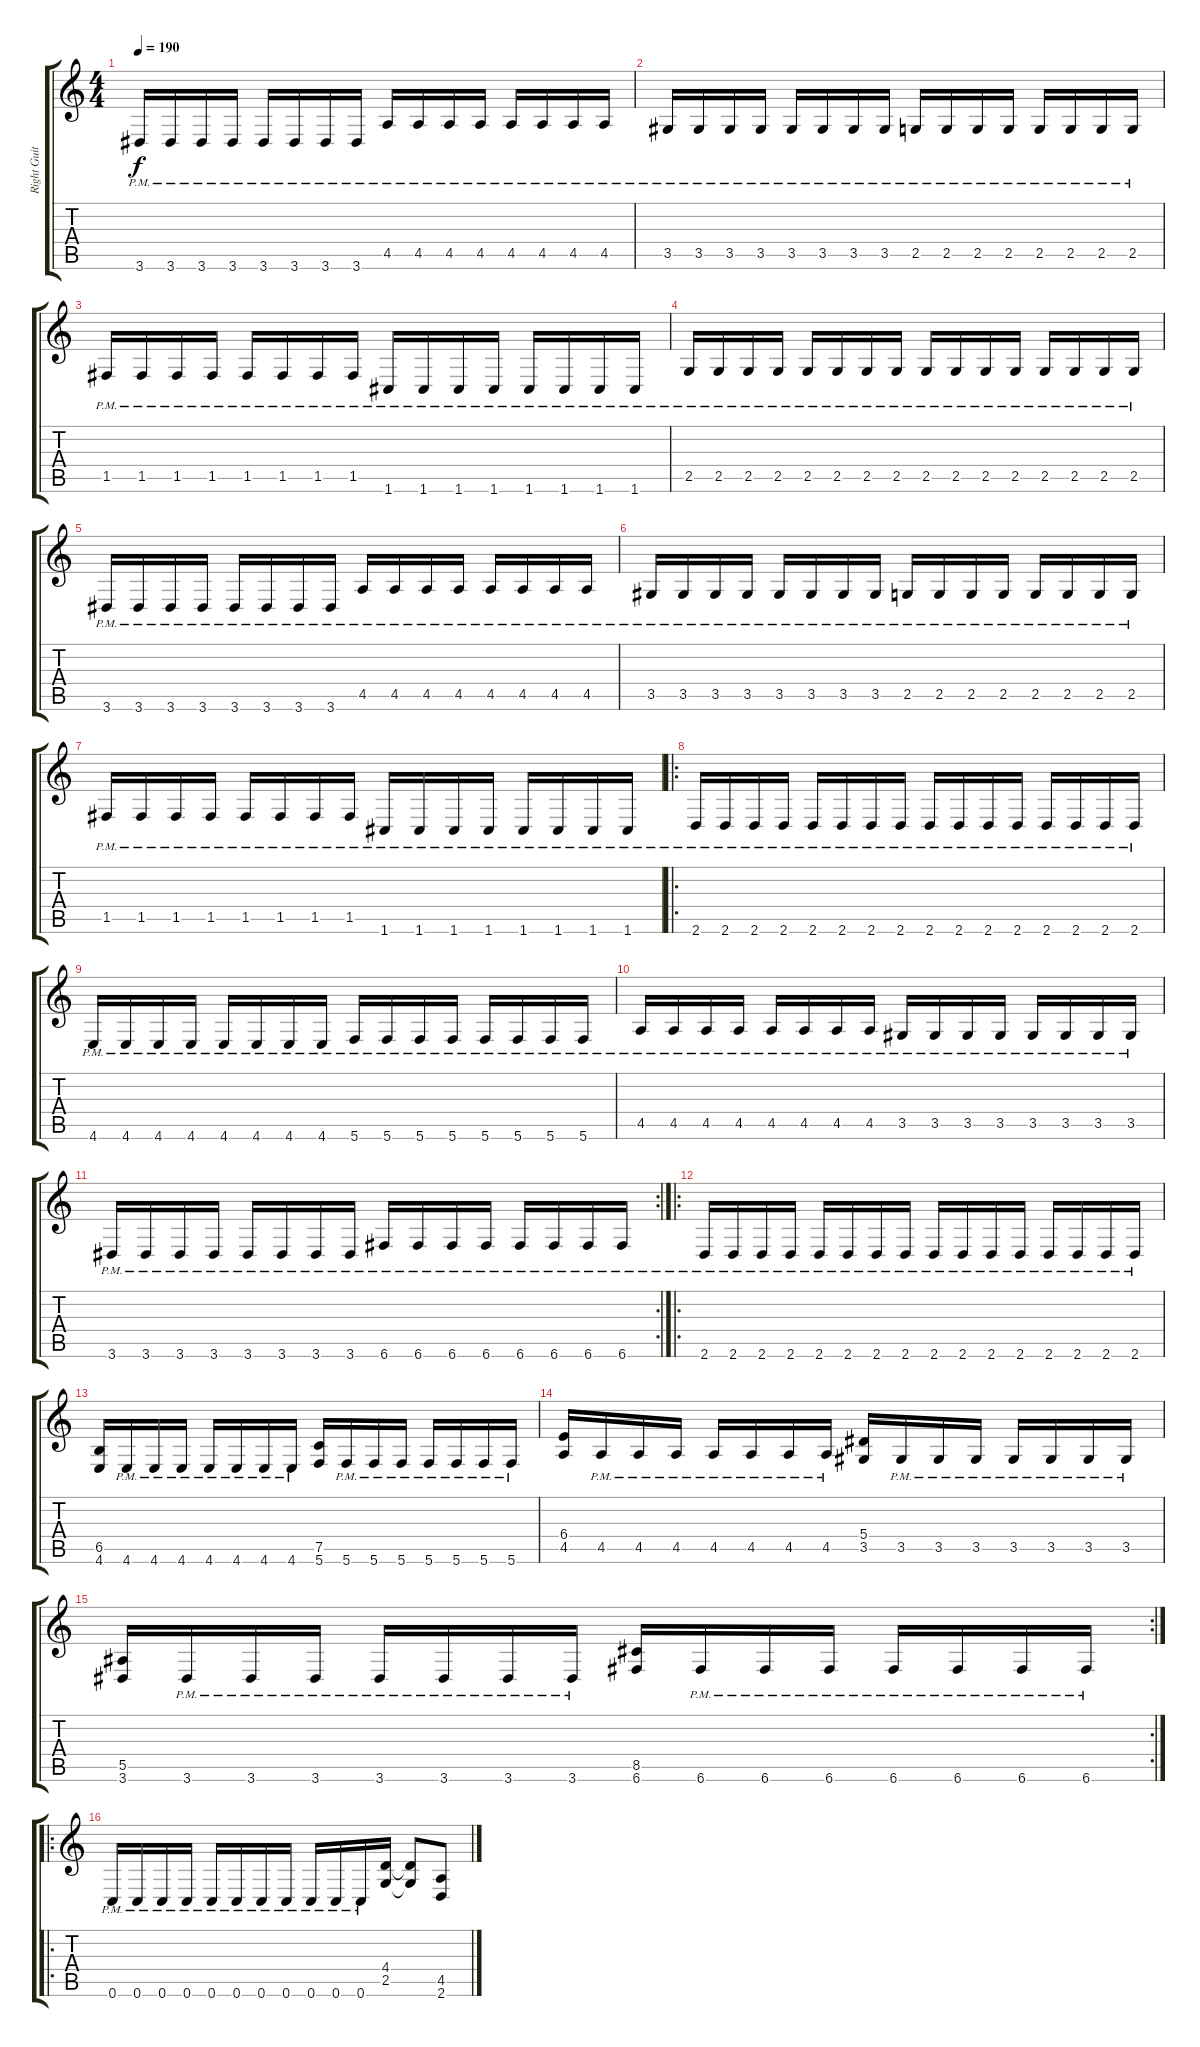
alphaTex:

\track ("Right Guitar" "Right Guit") {instrument distortionguitar}
\staff {score tabs}
\tuning (C4 G3 Eb3 Bb2 F2 C2) {hide}
\ts (4 4)
\tempo 190
\clef g2
\ks c
3.6{pm}.16{dy f} 3.6{pm}.16 3.6{pm}.16 3.6{pm}.16 3.6{pm}.16 3.6{pm}.16 3.6{pm}.16 3.6{pm}.16 4.5{pm}.16 4.5{pm}.16 4.5{pm}.16 4.5{pm}.16 4.5{pm}.16 4.5{pm}.16 4.5{pm}.16 4.5{pm}.16 |
3.5{pm}.16 3.5{pm}.16 3.5{pm}.16 3.5{pm}.16 3.5{pm}.16 3.5{pm}.16 3.5{pm}.16 3.5{pm}.16 2.5{pm}.16 2.5{pm}.16 2.5{pm}.16 2.5{pm}.16 2.5{pm}.16 2.5{pm}.16 2.5{pm}.16 2.5{pm}.16 |
1.5{pm}.16 1.5{pm}.16 1.5{pm}.16 1.5{pm}.16 1.5{pm}.16 1.5{pm}.16 1.5{pm}.16 1.5{pm}.16 1.6{pm}.16 1.6{pm}.16 1.6{pm}.16 1.6{pm}.16 1.6{pm}.16 1.6{pm}.16 1.6{pm}.16 1.6{pm}.16 |
2.5{pm}.16 2.5{pm}.16 2.5{pm}.16 2.5{pm}.16 2.5{pm}.16 2.5{pm}.16 2.5{pm}.16 2.5{pm}.16 2.5{pm}.16 2.5{pm}.16 2.5{pm}.16 2.5{pm}.16 2.5{pm}.16 2.5{pm}.16 2.5{pm}.16 2.5{pm}.16 |
3.6{pm}.16 3.6{pm}.16 3.6{pm}.16 3.6{pm}.16 3.6{pm}.16 3.6{pm}.16 3.6{pm}.16 3.6{pm}.16 4.5{pm}.16 4.5{pm}.16 4.5{pm}.16 4.5{pm}.16 4.5{pm}.16 4.5{pm}.16 4.5{pm}.16 4.5{pm}.16 |
3.5{pm}.16 3.5{pm}.16 3.5{pm}.16 3.5{pm}.16 3.5{pm}.16 3.5{pm}.16 3.5{pm}.16 3.5{pm}.16 2.5{pm}.16 2.5{pm}.16 2.5{pm}.16 2.5{pm}.16 2.5{pm}.16 2.5{pm}.16 2.5{pm}.16 2.5{pm}.16 |
1.5{pm}.16 1.5{pm}.16 1.5{pm}.16 1.5{pm}.16 1.5{pm}.16 1.5{pm}.16 1.5{pm}.16 1.5{pm}.16 1.6{pm}.16 1.6{pm}.16 1.6{pm}.16 1.6{pm}.16 1.6{pm}.16 1.6{pm}.16 1.6{pm}.16 1.6{pm}.16 |
\ro
2.6{pm}.16 2.6{pm}.16 2.6{pm}.16 2.6{pm}.16 2.6{pm}.16 2.6{pm}.16 2.6{pm}.16 2.6{pm}.16 2.6{pm}.16 2.6{pm}.16 2.6{pm}.16 2.6{pm}.16 2.6{pm}.16 2.6{pm}.16 2.6{pm}.16 2.6{pm}.16 |
4.6{pm}.16 4.6{pm}.16 4.6{pm}.16 4.6{pm}.16 4.6{pm}.16 4.6{pm}.16 4.6{pm}.16 4.6{pm}.16 5.6{pm}.16 5.6{pm}.16 5.6{pm}.16 5.6{pm}.16 5.6{pm}.16 5.6{pm}.16 5.6{pm}.16 5.6{pm}.16 |
4.5{pm}.16 4.5{pm}.16 4.5{pm}.16 4.5{pm}.16 4.5{pm}.16 4.5{pm}.16 4.5{pm}.16 4.5{pm}.16 3.5{pm}.16 3.5{pm}.16 3.5{pm}.16 3.5{pm}.16 3.5{pm}.16 3.5{pm}.16 3.5{pm}.16 3.5{pm}.16 |
\rc 2
3.6{pm}.16 3.6{pm}.16 3.6{pm}.16 3.6{pm}.16 3.6{pm}.16 3.6{pm}.16 3.6{pm}.16 3.6{pm}.16 6.6{pm}.16 6.6{pm}.16 6.6{pm}.16 6.6{pm}.16 6.6{pm}.16 6.6{pm}.16 6.6{pm}.16 6.6{pm}.16 |
\ro
2.6{pm}.16 2.6{pm}.16 2.6{pm}.16 2.6{pm}.16 2.6{pm}.16 2.6{pm}.16 2.6{pm}.16 2.6{pm}.16 2.6{pm}.16 2.6{pm}.16 2.6{pm}.16 2.6{pm}.16 2.6{pm}.16 2.6{pm}.16 2.6{pm}.16 2.6{pm}.16 |
(6.5 4.6).16 4.6{pm}.16 4.6{pm}.16 4.6{pm}.16 4.6{pm}.16 4.6{pm}.16 4.6{pm}.16 4.6{pm}.16 (7.5 5.6).16 5.6{pm}.16 5.6{pm}.16 5.6{pm}.16 5.6{pm}.16 5.6{pm}.16 5.6{pm}.16 5.6{pm}.16 |
(6.4 4.5).16 4.5{pm}.16 4.5{pm}.16 4.5{pm}.16 4.5{pm}.16 4.5{pm}.16 4.5{pm}.16 4.5{pm}.16 (5.4 3.5).16 3.5{pm}.16 3.5{pm}.16 3.5{pm}.16 3.5{pm}.16 3.5{pm}.16 3.5{pm}.16 3.5{pm}.16 |
\rc 2
(5.5 3.6).16 3.6{pm}.16 3.6{pm}.16 3.6{pm}.16 3.6{pm}.16 3.6{pm}.16 3.6{pm}.16 3.6{pm}.16 (8.5 6.6).16 6.6{pm}.16 6.6{pm}.16 6.6{pm}.16 6.6{pm}.16 6.6{pm}.16 6.6{pm}.16 6.6{pm}.16 |
\ro
0.6{pm}.16 0.6{pm}.16 0.6{pm}.16 0.6{pm}.16 0.6{pm}.16 0.6{pm}.16 0.6{pm}.16 0.6{pm}.16 0.6{pm}.16 0.6{pm}.16 0.6{pm}.16 (4.4 2.5).16 (4.4{t} 2.5{t}).8 (4.5 2.6).8
